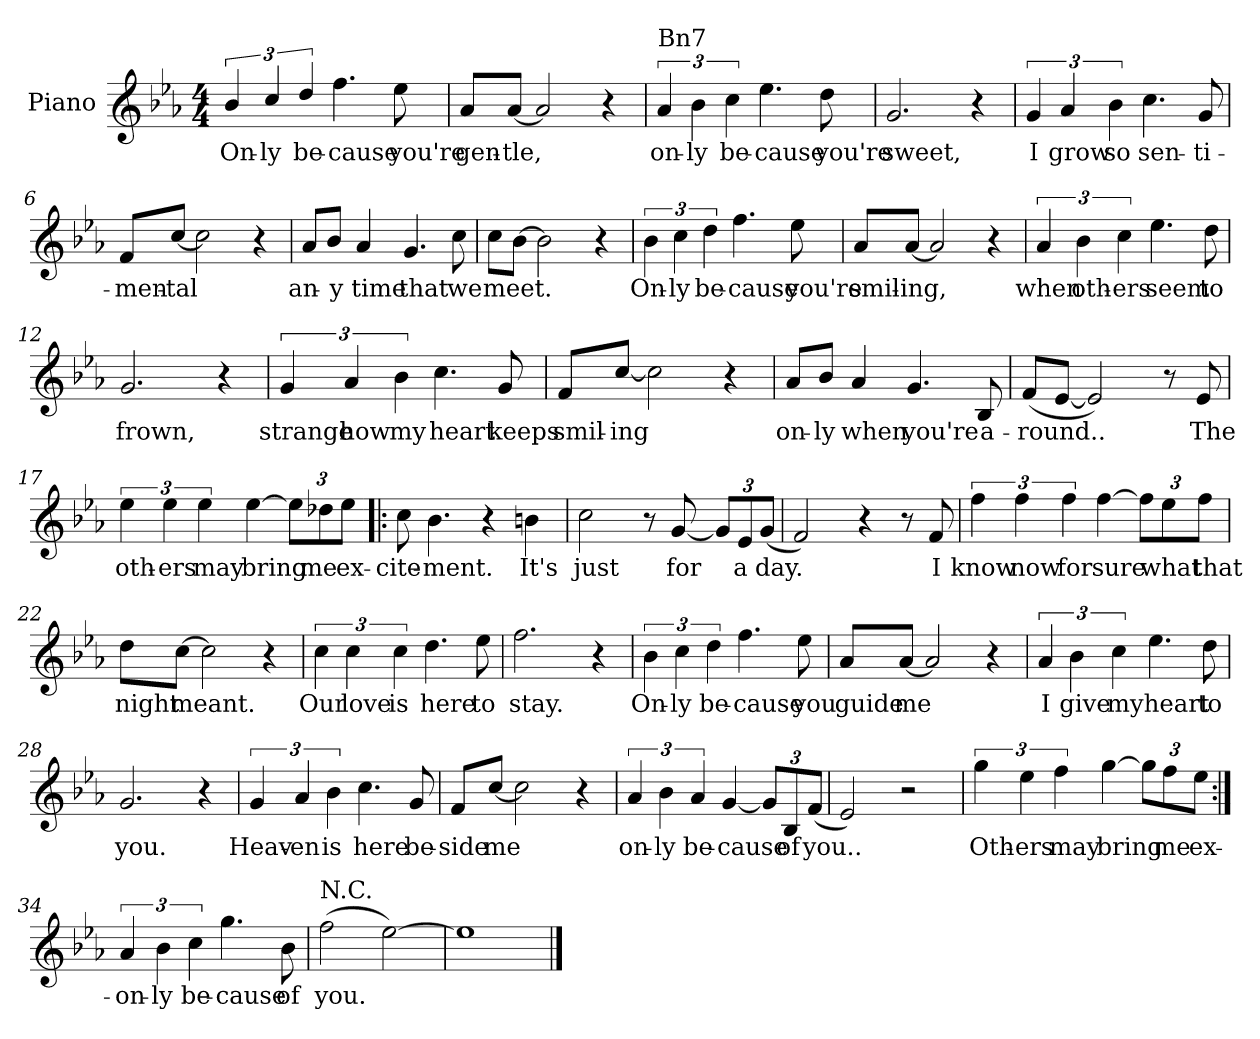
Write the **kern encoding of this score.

**kern	**text
*part1	*part1
*staff1	*staff1
*I"Piano	*
*I'Pno.	*
*clefG2	*
*k[b-e-a-]	*
*E-:	*
*M4/4	*
=1	=1
6b-/	On-
6cc/	-ly
6dd/	be-
4.ff\	-cause
8ee-\	you're
=2	=2
8a-/L	gen-
[8a-/J	-tle,
2a-/]	.
4r	.
=3	=3
!LO:TX:a:t=Bn7	!
6a-/	on-
6b-\	-ly
6cc\	be-
4.ee-\	-cause
8dd\	you're
=4	=4
2.g/	sweet,
4r	.
!!LO:LB:g=z
=5	=5
6g/	I
6a-/	grow
6b-\	so
4.cc\	sen-
8g/	-ti-
=6	=6
8f/L	-men-
[8cc/J	-tal
2cc\]	.
4r	.
=7	=7
8a-/L	an-
8b-/J	-y
4a-/	time
4.g/	that
8cc\	we
=8	=8
8cc\L	meet.
[8b-\J	.
2b-\]	.
4r	.
!!LO:LB:g=z
=9	=9
6b-\	On-
6cc\	-ly
6dd\	be-
4.ff\	-cause
8ee-\	you're
=10	=10
8a-/L	smil-
[8a-/J	-ing,
2a-/]	.
4r	.
=11	=11
6a-/	when
6b-\	oth-
6cc\	-ers
4.ee-\	seem
8dd\	to
=12	=12
2.g/	frown,
4r	.
!!LO:LB:g=z
=13	=13
6g/	strange
6a-/	how
6b-\	my
4.cc\	heart
8g/	keeps
=14	=14
8f/L	smil-
[8cc/J	-ing
2cc\]	.
4r	.
=15	=15
8a-/L	on-
8b-/J	-ly
4a-/	when
4.g/	you're
8B-/	a-
!!LO:LB:g=z
=16	=16
(8f/L	-round..
[8e-/J	.
2e-/])	.
8r	.
8e-/	The
=17	=17
6ee-\	oth-
6ee-\	-ers
6ee-\	may
[4ee-\	bring
*Xbrackettup	*
12ee-\L]	.
12dd-X\	me
12ee-\J	ex-
=18!|:	=18!|:
8cc\	-cite-
4.b-\	-ment.
4r	.
4bn\	It's
!!LO:LB:g=z
=19	=19
2cc\	just
8r	.
[8g/	for
12g/L]	.
12e-/	a
(12g/J	day.
=20	=20
2f/)	.
4r	.
8r	.
8f/	I
=21	=21
*brackettup	*
6ff\	know
6ff\	now
6ff\	for
[4ff\	sure
*Xbrackettup	*
12ff\L]	.
12ee-\	what
12ff\J	that
!!LO:LB:g=z
=22	=22
8dd\L	night
[8cc\J	meant.
2cc\]	.
4r	.
=23	=23
*brackettup	*
6cc\	Our
6cc\	love
6cc\	is
4.dd\	here
8ee-\	to
=24	=24
2.ff\	stay.
4r	.
=25	=25
6b-\	On-
6cc\	-ly
6dd\	be-
4.ff\	-cause
8ee-\	you
!!LO:LB:g=z
=26	=26
8a-/L	guide
[8a-/J	me
2a-/]	.
4r	.
=27	=27
6a-/	I
6b-\	give
6cc\	my
4.ee-\	heart
8dd\	to
=28	=28
2.g/	you.
4r	.
=29	=29
6g/	Heav-
6a-/	-en
6b-\	is
4.cc\	here
8g/	be-
!!LO:PB:g=z
=30	=30
8f/L	-side
[8cc/J	me
2cc\]	.
4r	.
=31	=31
6a-/	on-
6b-\	-ly
6a-/	be-
[4g/	-cause
*Xbrackettup	*
12g/L]	.
12B-/	of
(12f/J	you..
=32	=32
2e-/)	.
2r	.
=33	=33
*brackettup	*
6gg\	Oth-
6ee-\	-ers
6ff\	may
[4gg\	bring
*Xbrackettup	*
12gg\L]	.
12ff\	me
12ee-\J	ex-
!!LO:LB:g=z
=34:|!	=34:|!
*brackettup	*
6a-/	-on-
6b-\	-ly
6cc\	be-
4.gg\	-cause
8b-\	of
=35	=35
!LO:TX:a:t=N.C.	!
(2ff\	you.
[2ee-\)	.
=36	=36
1ee-]	.
==	==
*-	*-
